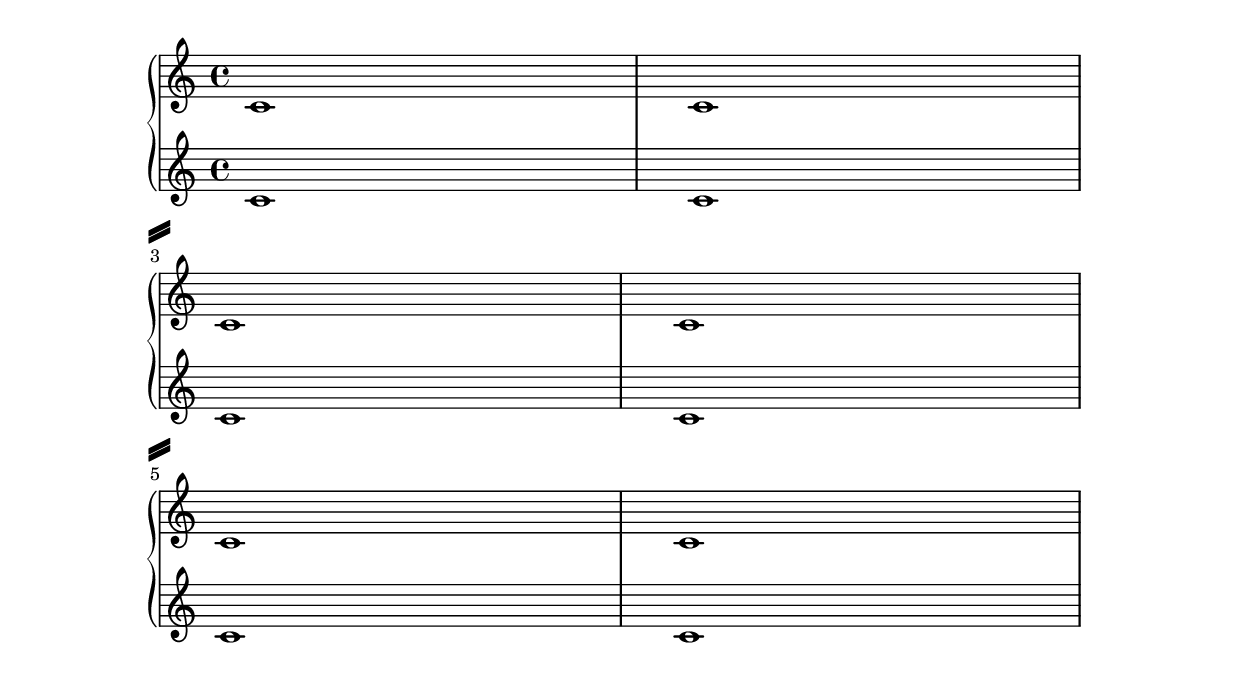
%% Generated by lilypond-book
%% Options: [exampleindent=10.16\mm,indent=0\mm,line-width=160\mm]
\include "lilypond-book-preamble.ly"


% ****************************************************************
% Start cut-&-pastable-section
% ****************************************************************



\paper {
  indent = 0\mm
  line-width = 160\mm
  % offset the left padding, also add 1mm as lilypond creates cropped
  % images with a little space on the right
  line-width = #(- line-width (* mm  3.000000) (* mm 1))
}

\layout {
  
}





% ****************************************************************
% ly snippet:
% ****************************************************************
\sourcefilename "/home/gub/NewGub/gub/target/linux-x86/src/lilypond-git.sv.gnu.org--lilypond.git-stable-2.22/input/regression/system-separator.ly"
\sourcefileline 0
\version "2.19.21"

\header {
  texidoc = "System separators may be defined as markups in the
@code{system-separator-markup} field of the paper block.  They are
centered between the boundary staves of each system."
}

\paper {
  system-separator-markup = \slashSeparator
}

foobar = \relative {
  c'1 c \break
  c1 c \break
  c1 c
}
\book {
  \score {
    \new GrandStaff <<
      \new Staff \foobar 
      \new Staff \foobar 
    >>
  }
}



% ****************************************************************
% end ly snippet
% ****************************************************************
